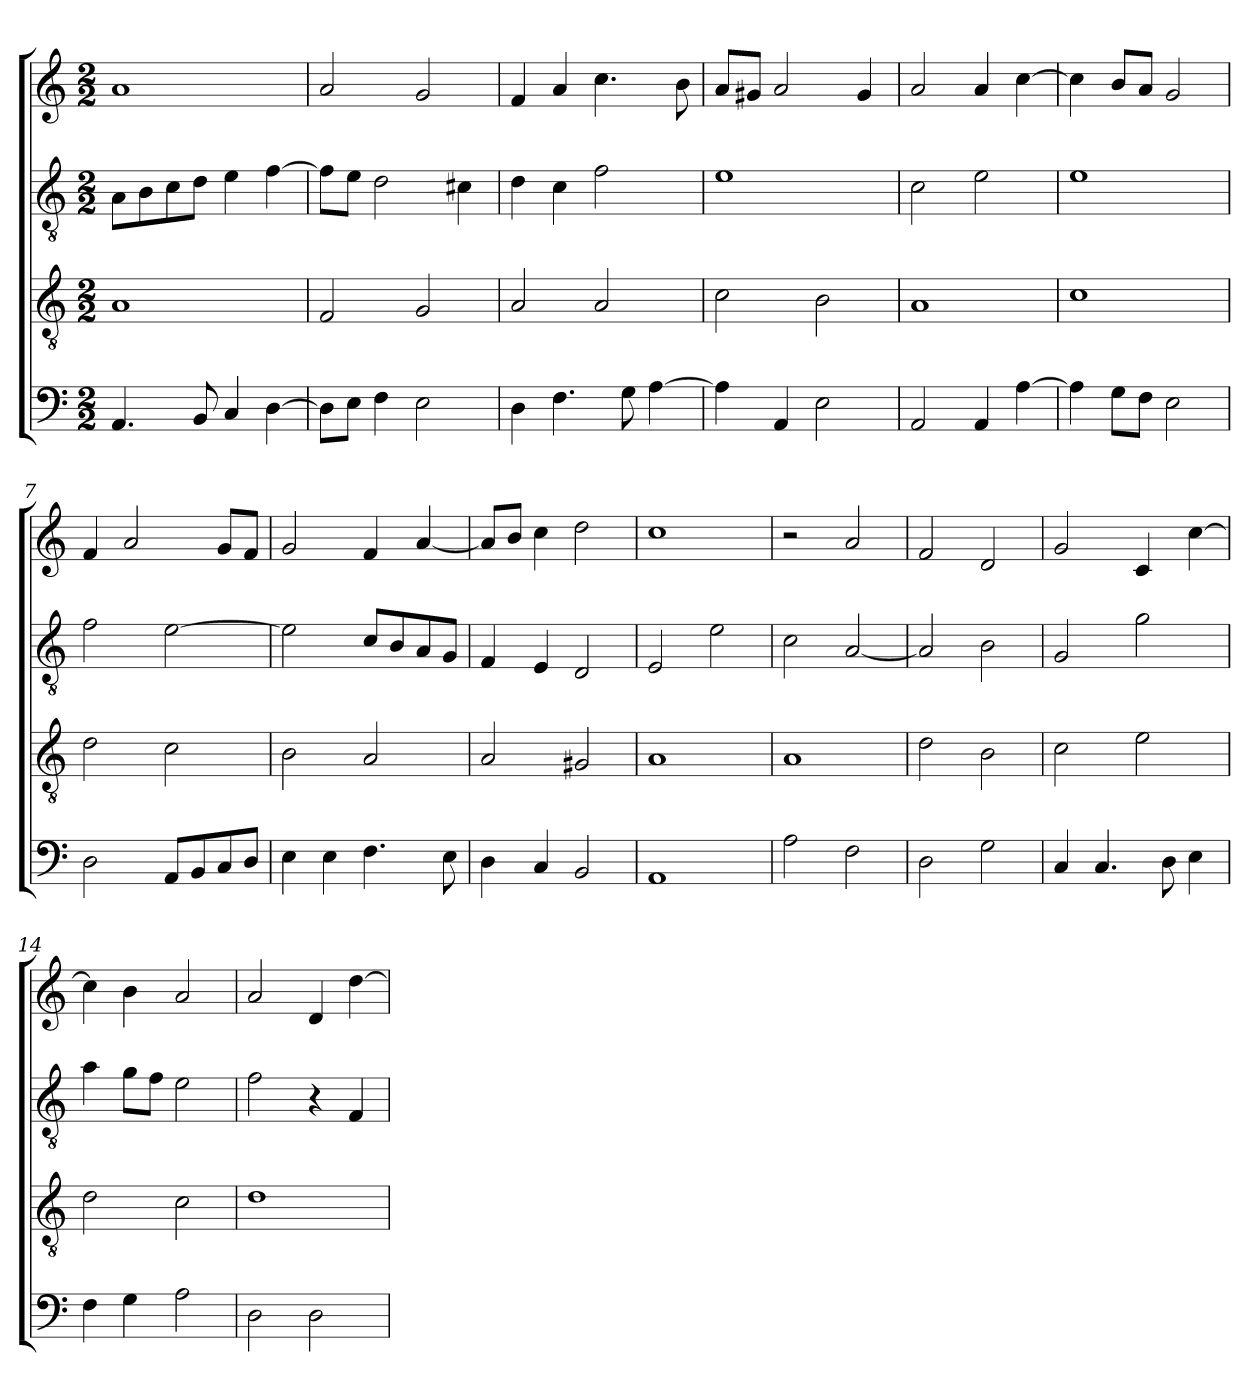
**kern	**kern	**kern	**kern
*part4	*part3	*part2	*part1
*staff4	*staff3	*staff2	*staff1
*clefF4	*clefGv2	*clefGv2	*clefG2
*k[]	*k[]	*k[]	*k[]
*M2/2	*M2/2	*M2/2	*M2/2
=1	=1	=1	=1
4.AA	1A	8AL	1a
.	.	8B	.
.	.	8c	.
8BB	.	8dJ	.
4C	.	4e	.
[4D	.	[4f	.
=2	=2	=2	=2
8DL]	2F	8fL]	2a
8EJ	.	8eJ	.
4F	.	2d	.
2E	2G	.	2g
.	.	4c#X	.
=3	=3	=3	=3
4D	2A	4d	4f
4.F	.	4c	4a
.	2A	2f	4.cc
8G	.	.	.
[4A	.	.	.
.	.	.	8b
=4	=4	=4	=4
4A]	2c	1e	8aL
.	.	.	8g#XJ
4AA	.	.	2a
2E	2B	.	.
.	.	.	4g#
=5	=5	=5	=5
2AA	1A	2c	2a
4AA	.	2e	4a
[4A	.	.	[4cc
=6	=6	=6	=6
4A]	1c	1e	4cc]
8GL	.	.	8bL
8FJ	.	.	8aJ
2E	.	.	2g
=7	=7	=7	=7
2D	2d	2f	4f
.	.	.	2a
8AAL	2c	[2e	.
8BB	.	.	.
8C	.	.	8gL
8DJ	.	.	8fJ
=8	=8	=8	=8
4E	2B	2e]	2g
4E	.	.	.
4.F	2A	8cL	4f
.	.	8B	.
.	.	8A	[4a
8E	.	8GJ	.
=9	=9	=9	=9
4D	2A	4F	8aL]
.	.	.	8bJ
4C	.	4E	4cc
2BB	2G#X	2D	2dd
=10	=10	=10	=10
1AA	1A	2E	1cc
.	.	2e	.
=11	=11	=11	=11
2A	1A	2c	2r
2F	.	[2A	2a
=12	=12	=12	=12
2D	2d	2A]	2f
2G	2B	2B	2d
=13	=13	=13	=13
4C	2c	2G	2g
4.C	.	.	.
.	2e	2g	4c
8D	.	.	.
4E	.	.	[4cc
=14	=14	=14	=14
4F	2d	4a	4cc]
4G	.	8gL	4b
.	.	8fJ	.
2A	2c	2e	2a
=15	=15	=15	=15
2D	1d	2f	2a
2D	.	4r	4d
.	.	4F	[4dd
=	=	=	=
*-	*-	*-	*-
